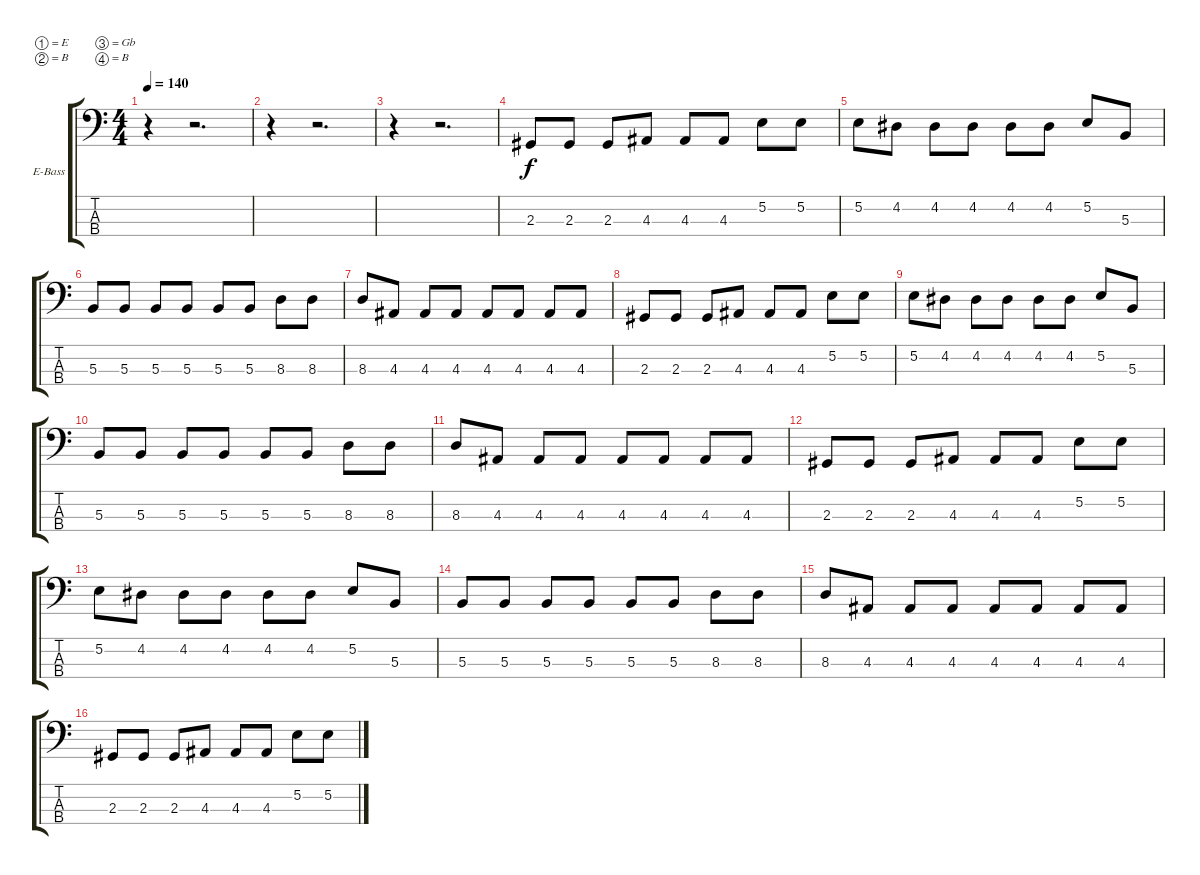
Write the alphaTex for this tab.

\bracketExtendMode groupsimilarinstruments
\firstSystemTrackNameOrientation horizontal
\otherSystemsTrackNameOrientation horizontal
\track ("Paul Grey" "E-Bass") {instrument electricbasspick}
\staff {score tabs}
\tuning (E2 B1 Gb1 B0)
\ts (4 4)
\tempo 140
\clef f4
\ks c
r.4{dy f instrument electricbasspick} r.2{d} |
r.4 r.2{d} |
r.4 r.2{d} |
2.3.8 2.3.8 2.3.8 4.3.8 4.3.8 4.3.8 5.2.8 5.2.8 |
5.2.8 4.2.8 4.2.8 4.2.8 4.2.8 4.2.8 5.2.8 5.3.8 |
5.3.8 5.3.8 5.3.8 5.3.8 5.3.8 5.3.8 8.3.8 8.3.8 |
8.3.8 4.3.8 4.3.8 4.3.8 4.3.8 4.3.8 4.3.8 4.3.8 |
2.3.8 2.3.8 2.3.8 4.3.8 4.3.8 4.3.8 5.2.8 5.2.8 |
5.2.8 4.2.8 4.2.8 4.2.8 4.2.8 4.2.8 5.2.8 5.3.8 |
5.3.8 5.3.8 5.3.8 5.3.8 5.3.8 5.3.8 8.3.8 8.3.8 |
8.3.8 4.3.8 4.3.8 4.3.8 4.3.8 4.3.8 4.3.8 4.3.8 |
2.3.8 2.3.8 2.3.8 4.3.8 4.3.8 4.3.8 5.2.8 5.2.8 |
5.2.8 4.2.8 4.2.8 4.2.8 4.2.8 4.2.8 5.2.8 5.3.8 |
5.3.8 5.3.8 5.3.8 5.3.8 5.3.8 5.3.8 8.3.8 8.3.8 |
8.3.8 4.3.8 4.3.8 4.3.8 4.3.8 4.3.8 4.3.8 4.3.8 |
2.3.8 2.3.8 2.3.8 4.3.8 4.3.8 4.3.8 5.2.8 5.2.8
